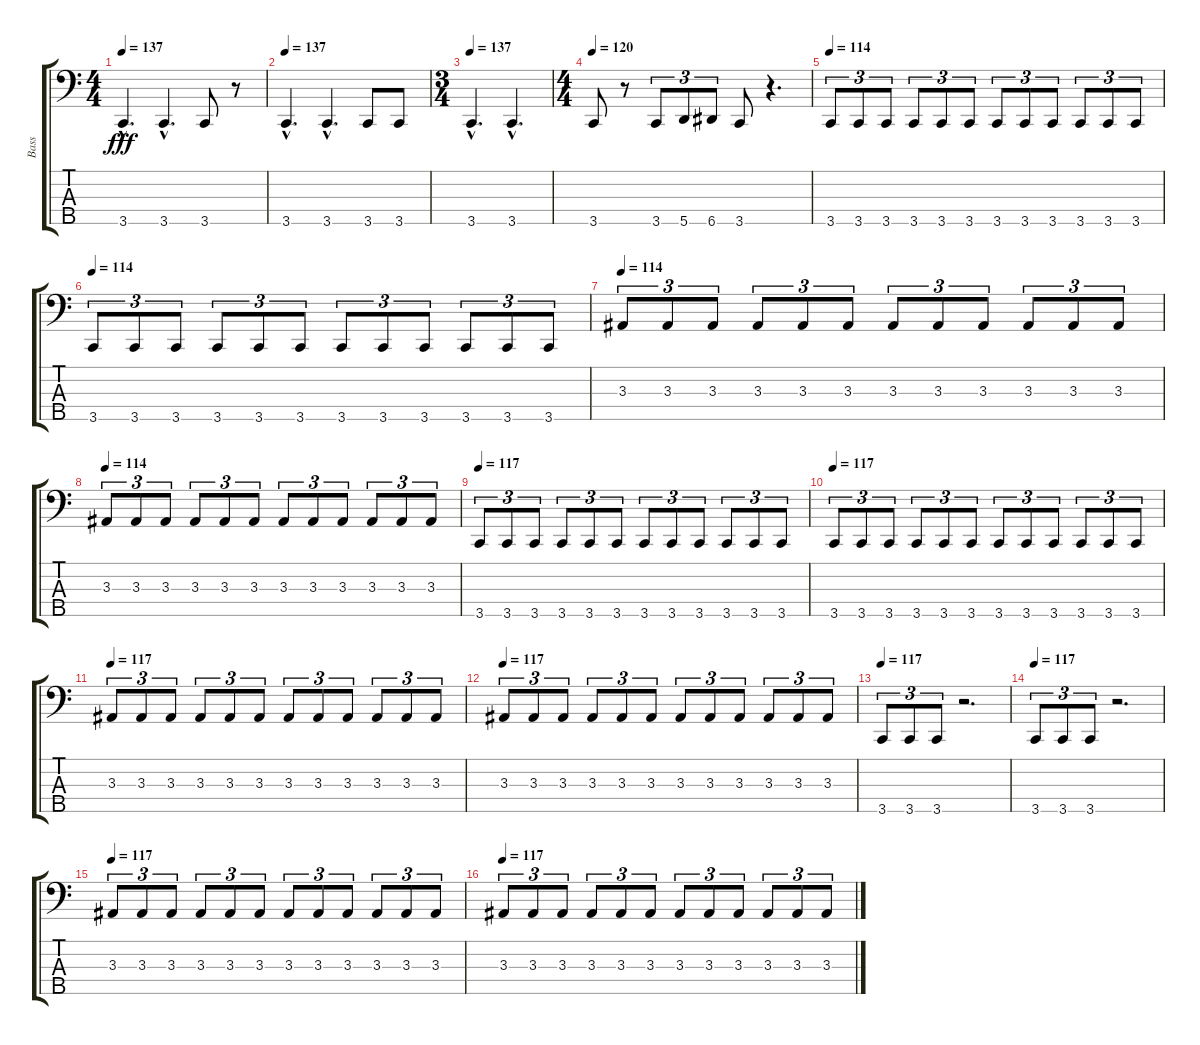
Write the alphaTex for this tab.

\track ("Bass" "Bass") {instrument electricbassfinger}
\staff {score tabs}
\tuning (F2 C2 G1 D1 A0) {hide}
\ts (4 4)
\tempo 137
\clef f4
\ks c
3.5{hac}.4{d dy fff} 3.5{hac}.4{d} 3.5.8 r.8 |
\tempo 137
3.5{hac}.4{d} 3.5{hac}.4{d} 3.5.8 3.5.8 |
\ts (3 4)
\tempo 137
3.5{hac}.4{d} 3.5{hac}.4{d} |
\ts (4 4)
\tempo 120
3.5.8 r.8 3.5.8{tu (3 2)} 5.5.8{tu (3 2)} 6.5.8{tu (3 2)} 3.5.8 r.4{d} |
\tempo 114
3.5.8{tu (3 2)} 3.5.8{tu (3 2)} 3.5.8{tu (3 2)} 3.5.8{tu (3 2)} 3.5.8{tu (3 2)} 3.5.8{tu (3 2)} 3.5.8{tu (3 2)} 3.5.8{tu (3 2)} 3.5.8{tu (3 2)} 3.5.8{tu (3 2)} 3.5.8{tu (3 2)} 3.5.8{tu (3 2)} |
\tempo 114
3.5.8{tu (3 2)} 3.5.8{tu (3 2)} 3.5.8{tu (3 2)} 3.5.8{tu (3 2)} 3.5.8{tu (3 2)} 3.5.8{tu (3 2)} 3.5.8{tu (3 2)} 3.5.8{tu (3 2)} 3.5.8{tu (3 2)} 3.5.8{tu (3 2)} 3.5.8{tu (3 2)} 3.5.8{tu (3 2)} |
\tempo 114
3.3.8{tu (3 2)} 3.3.8{tu (3 2)} 3.3.8{tu (3 2)} 3.3.8{tu (3 2)} 3.3.8{tu (3 2)} 3.3.8{tu (3 2)} 3.3.8{tu (3 2)} 3.3.8{tu (3 2)} 3.3.8{tu (3 2)} 3.3.8{tu (3 2)} 3.3.8{tu (3 2)} 3.3.8{tu (3 2)} |
\tempo 114
3.3.8{tu (3 2)} 3.3.8{tu (3 2)} 3.3.8{tu (3 2)} 3.3.8{tu (3 2)} 3.3.8{tu (3 2)} 3.3.8{tu (3 2)} 3.3.8{tu (3 2)} 3.3.8{tu (3 2)} 3.3.8{tu (3 2)} 3.3.8{tu (3 2)} 3.3.8{tu (3 2)} 3.3.8{tu (3 2)} |
\tempo 117
3.5.8{tu (3 2)} 3.5.8{tu (3 2)} 3.5.8{tu (3 2)} 3.5.8{tu (3 2)} 3.5.8{tu (3 2)} 3.5.8{tu (3 2)} 3.5.8{tu (3 2)} 3.5.8{tu (3 2)} 3.5.8{tu (3 2)} 3.5.8{tu (3 2)} 3.5.8{tu (3 2)} 3.5.8{tu (3 2)} |
\tempo 117
3.5.8{tu (3 2)} 3.5.8{tu (3 2)} 3.5.8{tu (3 2)} 3.5.8{tu (3 2)} 3.5.8{tu (3 2)} 3.5.8{tu (3 2)} 3.5.8{tu (3 2)} 3.5.8{tu (3 2)} 3.5.8{tu (3 2)} 3.5.8{tu (3 2)} 3.5.8{tu (3 2)} 3.5.8{tu (3 2)} |
\tempo 117
3.3.8{tu (3 2)} 3.3.8{tu (3 2)} 3.3.8{tu (3 2)} 3.3.8{tu (3 2)} 3.3.8{tu (3 2)} 3.3.8{tu (3 2)} 3.3.8{tu (3 2)} 3.3.8{tu (3 2)} 3.3.8{tu (3 2)} 3.3.8{tu (3 2)} 3.3.8{tu (3 2)} 3.3.8{tu (3 2)} |
\tempo 117
3.3.8{tu (3 2)} 3.3.8{tu (3 2)} 3.3.8{tu (3 2)} 3.3.8{tu (3 2)} 3.3.8{tu (3 2)} 3.3.8{tu (3 2)} 3.3.8{tu (3 2)} 3.3.8{tu (3 2)} 3.3.8{tu (3 2)} 3.3.8{tu (3 2)} 3.3.8{tu (3 2)} 3.3.8{tu (3 2)} |
\tempo 117
3.5.8{tu (3 2)} 3.5.8{tu (3 2)} 3.5.8{tu (3 2)} r.2{d} |
\tempo 117
3.5.8{tu (3 2)} 3.5.8{tu (3 2)} 3.5.8{tu (3 2)} r.2{d} |
\tempo 117
3.3.8{tu (3 2)} 3.3.8{tu (3 2)} 3.3.8{tu (3 2)} 3.3.8{tu (3 2)} 3.3.8{tu (3 2)} 3.3.8{tu (3 2)} 3.3.8{tu (3 2)} 3.3.8{tu (3 2)} 3.3.8{tu (3 2)} 3.3.8{tu (3 2)} 3.3.8{tu (3 2)} 3.3.8{tu (3 2)} |
\tempo 117
3.3.8{tu (3 2)} 3.3.8{tu (3 2)} 3.3.8{tu (3 2)} 3.3.8{tu (3 2)} 3.3.8{tu (3 2)} 3.3.8{tu (3 2)} 3.3.8{tu (3 2)} 3.3.8{tu (3 2)} 3.3.8{tu (3 2)} 3.3.8{tu (3 2)} 3.3.8{tu (3 2)} 3.3.8{tu (3 2)}
